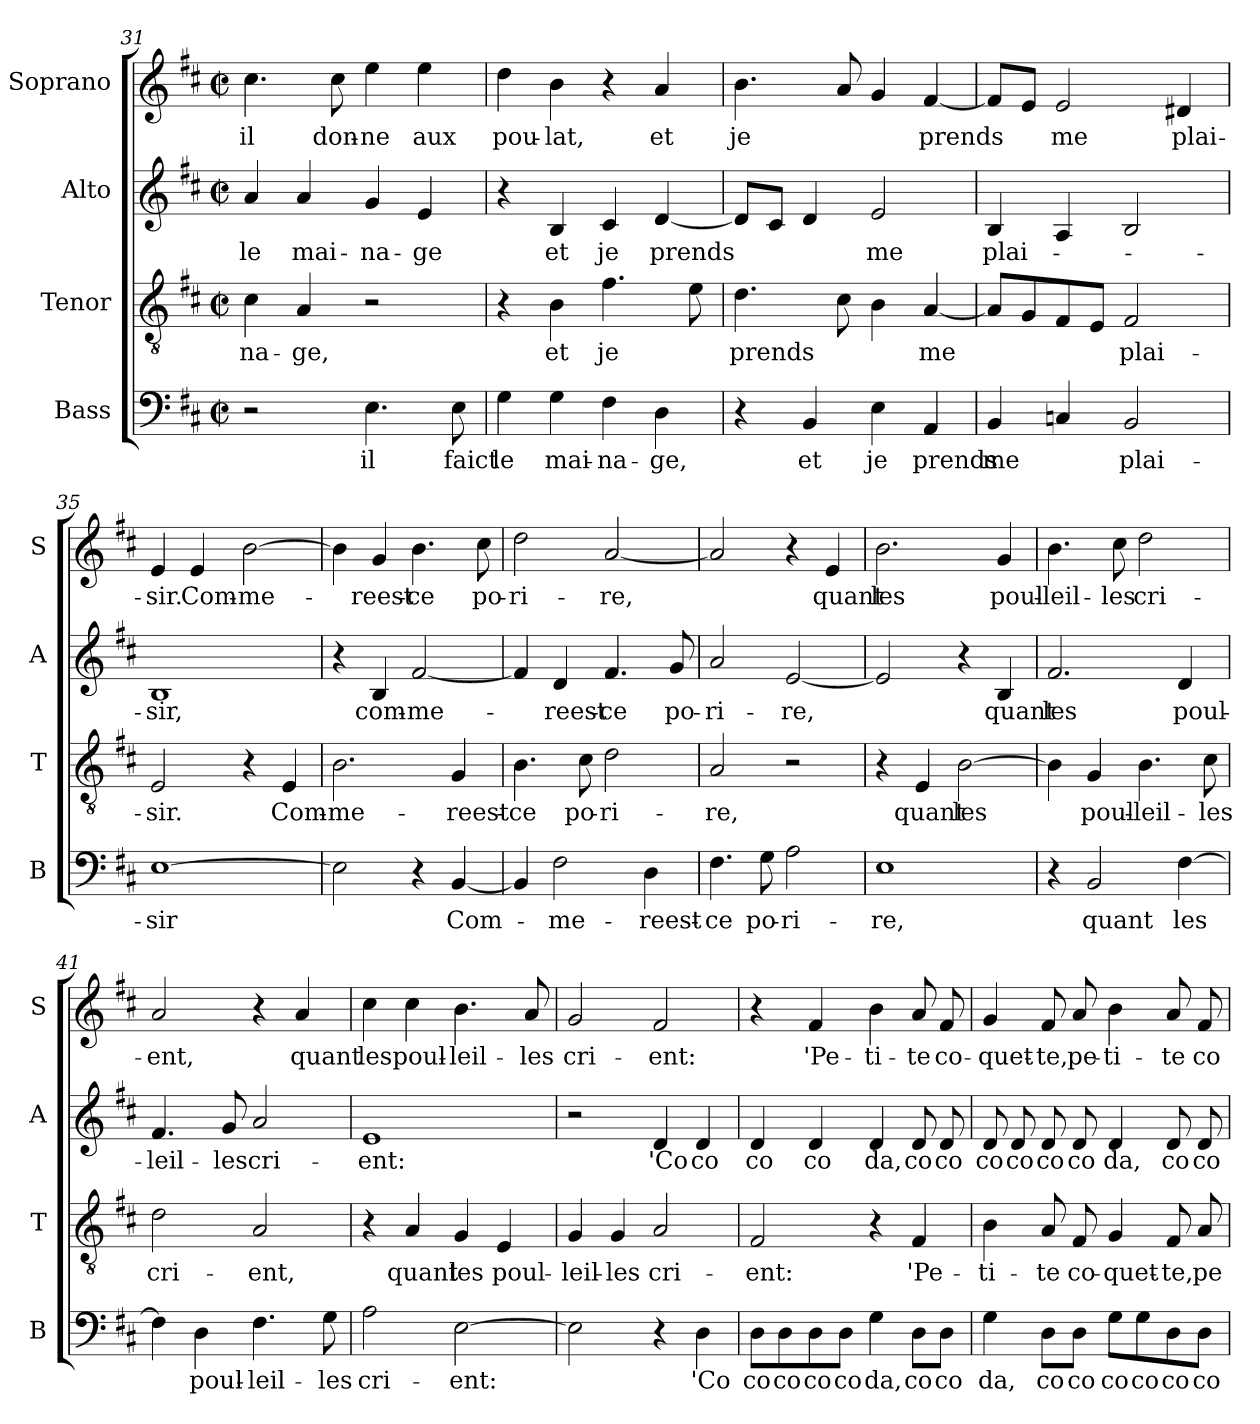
**kern	**text	**kern	**text	**kern	**text	**kern	**text
*part4	*part4	*part3	*part3	*part2	*part2	*part1	*part1
*staff4	*staff4	*staff3	*staff3	*staff2	*staff2	*staff1	*staff1
*I"Bass	*	*I"Tenor	*	*I"Alto	*	*I"Soprano	*
*I'B	*	*I'T	*	*I'A	*	*I'S	*
!!LO:PB:g=z
*clefF4	*	*clefGv2	*	*clefG2	*	*clefG2	*
*k[f#c#]	*	*k[f#c#]	*	*k[f#c#]	*	*k[f#c#]	*
*b:	*	*b:	*	*b:	*	*b:	*
*M2/2	*	*M2/2	*	*M2/2	*	*M2/2	*
*met(c|)	*	*met(c|)	*	*met(c|)	*	*met(c|)	*
=31	=31	=31	=31	=31	=31	=31	=31
2r	.	4c#\	-na-	4a/	le	4.cc#\	il
.	.	4A/	-ge,	4a/	mai-	.	.
.	.	.	.	.	.	8cc#\	don-
4.E\	il	2r	.	4g/	-na-	4ee\	-ne
.	.	.	.	4e/	-ge	4ee\	aux
8E\	faict	.	.	.	.	.	.
=32	=32	=32	=32	=32	=32	=32	=32
4G\	le	4r	.	4r	.	4dd\	pou-
4G\	mai-	4B\	et	4B/	et	4b\	-lat,
4F#\	-na-	4.f#\	je	4c#/	je	4r	.
4D\	-ge,	.	.	[4d/	prends	4a/	et
.	.	8e\	.	.	.	.	.
=33	=33	=33	=33	=33	=33	=33	=33
4r	.	4.d\	prends	8d/L]	.	4.b\	je
.	.	.	.	8c#/J	.	.	.
4BB/	et	.	.	4d/	.	.	.
.	.	8c#\	.	.	.	8a/	.
4E\	je	4B\	.	2e/	me	4g/	.
4AA/	prends	[4A/	me	.	.	[4f#/	prends
=34	=34	=34	=34	=34	=34	=34	=34
4BB/	me	8A/L]	.	4B/	plai-	8f#/L]	.
.	.	8G/	.	.	.	8e/J	.
4Cn/	.	8F#/	.	4A/	.	2e/	me
.	.	8E/J	.	.	.	.	.
2BB/	plai-	2F#/	plai-	2B/	.	.	.
.	.	.	.	.	.	4d#X/	plai-
!!LO:LB:g=z
=35	=35	=35	=35	=35	=35	=35	=35
[1E	-sir	2E/	-sir.	1B	-sir,	4e/	-sir.
.	.	.	.	.	.	4e/	Com-
.	.	4r	.	.	.	[2b\	-me-
.	.	4E/	Com-	.	.	.	.
=36	=36	=36	=36	=36	=36	=36	=36
2E\]	.	2.B\	-me-	4r	.	4b\]	.
.	.	.	.	4B/	com-	4g/	-reest-
4r	.	.	.	[2f#/	-me-	4.b\	-ce
[4BB/	Com-	4G/	-reest-	.	.	.	.
.	.	.	.	.	.	8cc#\	po-
=37	=37	=37	=37	=37	=37	=37	=37
4BB/]	.	4.B\	-ce	4f#/]	.	2dd\	-ri-
2F#\	-me-	.	.	4d/	-reest-	.	.
.	.	8c#\	po-	.	.	.	.
.	.	2d\	-ri-	4.f#/	-ce	[2a/	-re,
4D\	-reest-	.	.	.	.	.	.
.	.	.	.	8g/	po-	.	.
=38	=38	=38	=38	=38	=38	=38	=38
4.F#\	-ce	2A/	-re,	2a/	-ri-	2a/]	.
8G\	po-	.	.	.	.	.	.
2A\	-ri-	2r	.	[2e/	-re,	4r	.
.	.	.	.	.	.	4e/	quant
=39	=39	=39	=39	=39	=39	=39	=39
1E	-re,	4r	.	2e/]	.	2.b\	les
.	.	4E/	quant	.	.	.	.
.	.	[2B\	les	4r	.	.	.
.	.	.	.	4B/	quant	4g/	poul-
!!LO:LB:g=z
=40	=40	=40	=40	=40	=40	=40	=40
4r	.	4B\]	.	2.f#/	les	4.b\	-leil-
2BB/	quant	4G/	poul-	.	.	.	.
.	.	.	.	.	.	8cc#\	-les
.	.	4.B\	-leil-	.	.	2dd\	cri-
[4F#\	les	.	.	4d/	poul-	.	.
.	.	8c#\	-les	.	.	.	.
=41	=41	=41	=41	=41	=41	=41	=41
4F#\]	.	2d\	cri-	4.f#/	-leil-	2a/	-ent,
4D\	poul-	.	.	.	.	.	.
.	.	.	.	8g/	-les	.	.
4.F#\	-leil-	2A/	-ent,	2a/	cri-	4r	.
.	.	.	.	.	.	4a/	quant
8G\	-les	.	.	.	.	.	.
=42	=42	=42	=42	=42	=42	=42	=42
2A\	cri-	4r	.	1e	-ent:	4cc#\	les
.	.	4A/	quant	.	.	4cc#\	poul-
[2E\	-ent:	4G/	les	.	.	4.b\	-leil-
.	.	4E/	poul-	.	.	.	.
.	.	.	.	.	.	8a/	-les
=43	=43	=43	=43	=43	=43	=43	=43
2E\]	.	4G/	-leil-	2r	.	2g/	cri-
.	.	4G/	-les	.	.	.	.
4r	.	2A/	cri-	4d/	'Co	2f#/	-ent:
4D\	'Co	.	.	4d/	co	.	.
!!LO:PB:g=z
=44	=44	=44	=44	=44	=44	=44	=44
8D\L	co	2F#/	-ent:	4d/	co	4r	.
8D\	co	.	.	.	.	.	.
8D\	co	.	.	4d/	co	4f#/	'Pe-
8D\J	co	.	.	.	.	.	.
4G\	da,	4r	.	4d/	da,	4b\	-ti-
8D\L	co	4F#/	'Pe-	8d/	co	8a/	-te
8D\J	co	.	.	8d/	co	8f#/	co-
=45	=45	=45	=45	=45	=45	=45	=45
4G\	da,	4B\	-ti-	8d/	co	4g/	-quet-
.	.	.	.	8d/	co	.	.
8D\L	co	8A/	-te	8d/	co	8f#/	-te,
8D\J	co	8F#/	co-	8d/	co	8a/	pe-
8G\L	co	4G/	-quet-	4d/	da,	4b\	-ti-
8G\	co	.	.	.	.	.	.
8D\	co	8F#/	-te,	8d/	co	8a/	-te
8D\J	co	8A/	pe-	8d/	co	8f#/	co-
=	=	=	=	=	=	=	=
*-	*-	*-	*-	*-	*-	*-	*-
